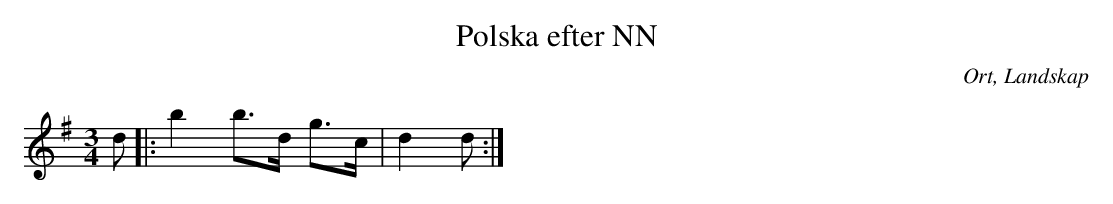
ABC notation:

X:1
T:Polska efter NN
O:Ort, Landskap
M:3/4
L:1/8
K:G
d|:b2 b>d g>c|d2 d  :|
